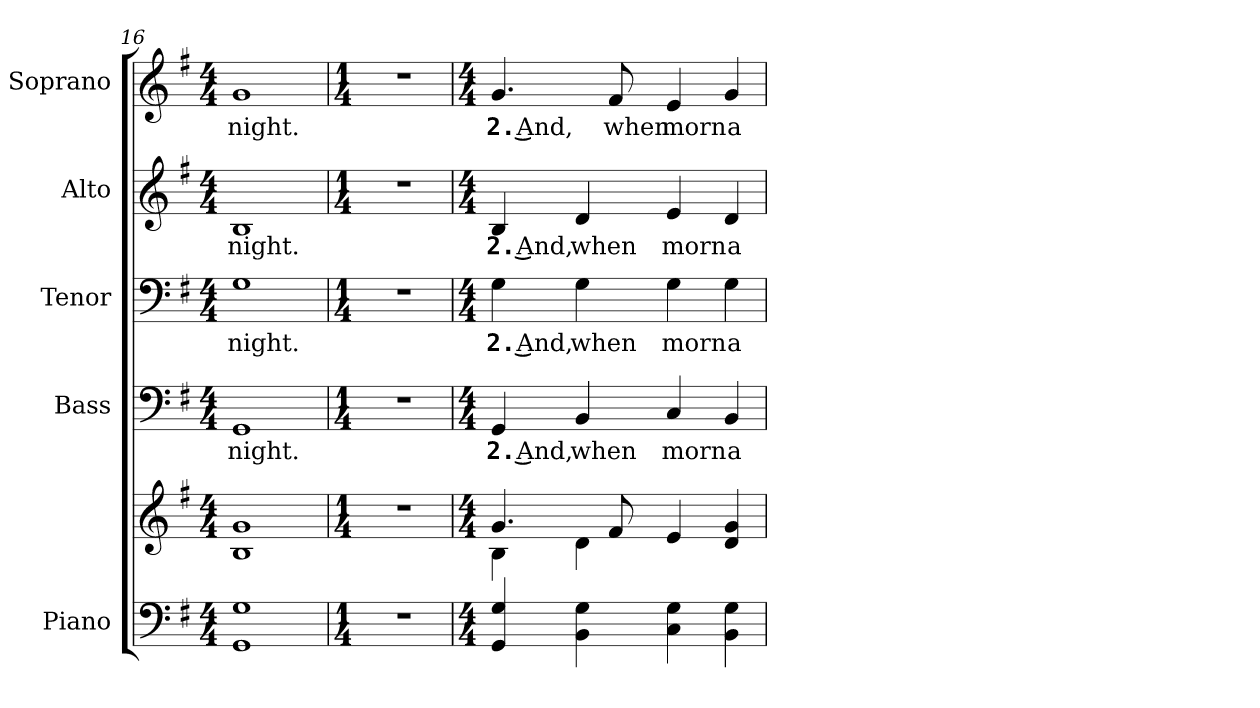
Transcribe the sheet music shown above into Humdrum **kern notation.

**kern	**kern	**kern	**text	**kern	**text	**kern	**text	**kern	**text
*part5	*part5	*part4	*part4	*part3	*part3	*part2	*part2	*part1	*part1
*staff6	*staff5	*staff4	*staff4	*staff3	*staff3	*staff2	*staff2	*staff1	*staff1
*I"Piano	*	*I"Bass	*	*I"Tenor	*	*I"Alto	*	*I"Soprano	*
*I'Pno.	*	*I'B.	*	*I'T.	*	*I'A.	*	*I'S.	*
*clefF4	*clefG2	*clefF4	*	*clefF4	*	*clefG2	*	*clefG2	*
*k[f#]	*k[f#]	*k[f#]	*	*k[f#]	*	*k[f#]	*	*k[f#]	*
*G:	*G:	*G:	*	*G:	*	*G:	*	*G:	*
*M4/4	*M4/4	*M4/4	*	*M4/4	*	*M4/4	*	*M4/4	*
=16	=16	=16	=16	=16	=16	=16	=16	=16	=16
!	!	!	!LO:LY:b:color=#000000	!	!	!	!	!	!
!	!	!	!	!	!LO:LY:b:color=#000000	!	!	!	!
!	!	!	!	!	!	!	!LO:LY:b:color=#000000	!	!
!	!	!	!	!	!	!	!	!	!LO:LY:b:color=#000000
1GGi 1Gi	1Bi 1gi	1GGi	night.	1Gi	night.	1Bi	night.	1gi	night.
!!LO:PB:g=z
=17	=17	=17	=17	=17	=17	=17	=17	=17	=17
*M1/4	*M1/4	*M1/4	*	*M1/4	*	*M1/4	*	*M1/4	*
!LO:N:vis=1	!LO:N:vis=1	!LO:N:vis=1	!	!LO:N:vis=1	!	!LO:N:vis=1	!	!LO:N:vis=1	!
4r	4r	4r	.	4r	.	4r	.	4r	.
=18	=18	=18	=18	=18	=18	=18	=18	=18	=18
*M4/4	*M4/4	*M4/4	*	*M4/4	*	*M4/4	*	*M4/4	*
*	*^	*	*	*	*	*	*	*	*
!	!	!	!	!LO:LY:b:color=#000000	!	!	!	!	!	!
!	!	!	!	!	!	!LO:LY:b:color=#000000	!	!	!	!
!	!	!	!	!	!	!	!	!LO:LY:b:color=#000000	!	!
!	!	!	!	!	!	!	!	!	!	!LO:LY:b:color=#000000
4GGi/ 4Gi	4.gi/	4Bi\	4GGi/	2. And,	4Gi\	2. And,	4Bi/	2. And,	4.gi/	2. And,
!	!	!	!	!LO:LY:b:color=#000000	!	!	!	!	!	!
!	!	!	!	!	!	!LO:LY:b:color=#000000	!	!	!	!
!	!	!	!	!	!	!	!	!LO:LY:b:color=#000000	!	!
4BBi\ 4Gi	.	4di\	4BBi/	when	4Gi\	when	4di/	when	.	.
!	!	!	!	!	!	!	!	!	!	!LO:LY:b:color=#000000
.	8f#i/	.	.	.	.	.	.	.	8f#i/	when
!	!	!	!	!LO:LY:b:color=#000000	!	!	!	!	!	!
!	!	!	!	!	!	!LO:LY:b:color=#000000	!	!	!	!
!	!	!	!	!	!	!	!	!LO:LY:b:color=#000000	!	!
!	!	!	!	!	!	!	!	!	!	!LO:LY:b:color=#000000
4Ci\ 4Gi	4ei/	2ryy	4Ci/	morn	4Gi\	morn	4ei/	morn	4ei/	morn
!	!	!	!	!LO:LY:b:color=#000000	!	!	!	!	!	!
!	!	!	!	!	!	!LO:LY:b:color=#000000	!	!	!	!
!	!	!	!	!	!	!	!	!LO:LY:b:color=#000000	!	!
!	!	!	!	!	!	!	!	!	!	!LO:LY:b:color=#000000
4BBi\ 4Gi	4di/ 4gi	.	4BBi/	a-	4Gi\	a-	4di/	a-	4gi/	a-
*	*v	*v	*	*	*	*	*	*	*	*
=	=	=	=	=	=	=	=	=	=
*-	*-	*-	*-	*-	*-	*-	*-	*-	*-
